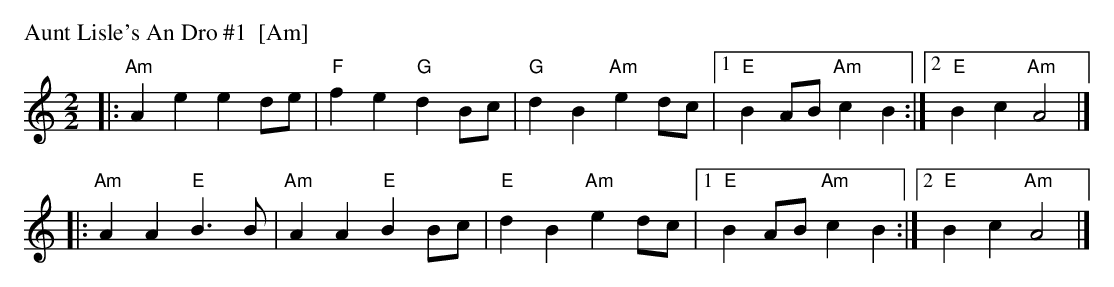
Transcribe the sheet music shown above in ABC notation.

X:1
P: Aunt Lisle's An Dro #1  [Am]
M: 2/2
L: 1/8
K: Am
|: "Am"A2e2 e2de | "F"f2e2 "G"d2Bc | "G"d2B2 "Am"e2dc |1 "E"B2AB "Am"c2B2 :|2 "E"B2c2 "Am"A4 |]
|: "Am"A2A2 "E"B3B | "Am"A2A2 "E"B2Bc | "E"d2B2 "Am"e2dc |1 "E"B2AB "Am"c2B2 :|2 "E"B2c2 "Am"A4 |]
